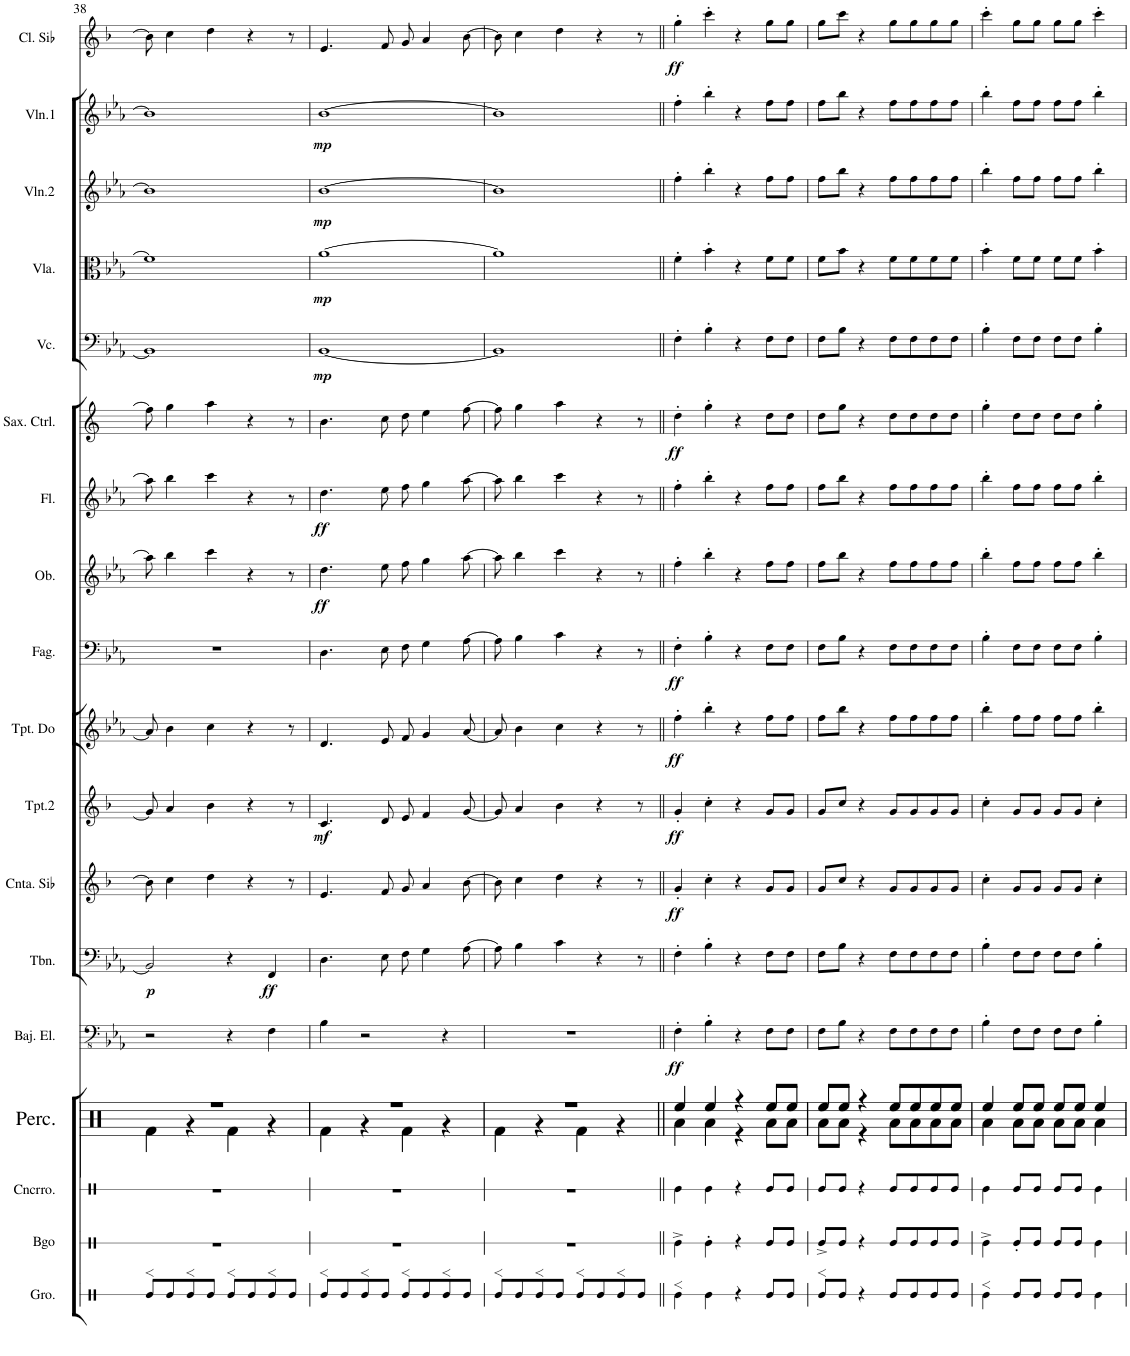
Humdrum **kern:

**kern	**kern	**kern	**kern	**kern	**dynam	**kern	**dynam	**kern	**dynam	**kern	**dynam	**kern	**dynam	**kern	**dynam	**kern	**dynam	**kern	**dynam	**kern	**dynam	**kern	**dynam	**kern	**dynam	**kern	**dynam	**kern	**dynam	**kern	**dynam
*part18	*part17	*part16	*part15	*part14	*part14	*part13	*part13	*part12	*part12	*part11	*part11	*part10	*part10	*part9	*part9	*part8	*part8	*part7	*part7	*part6	*part6	*part5	*part5	*part4	*part4	*part3	*part3	*part2	*part2	*part1	*part1
*staff18	*staff17	*staff16	*staff15	*staff14	*staff14	*staff13	*staff13	*staff12	*staff12	*staff11	*staff11	*staff10	*staff10	*staff9	*staff9	*staff8	*staff8	*staff7	*staff7	*staff6	*staff6	*staff5	*staff5	*staff4	*staff4	*staff3	*staff3	*staff2	*staff2	*staff1	*staff1
*I"Güiro	*I"Bongo	*I"Cencerro	*I"Set de percusión	*I"Bajo eléctrico	*	*I"Trombón	*	*I"Corneta en Sib	*	*I"Trompeta2 en Sib	*	*I"Trompeta en Do	*	*I"Fagot	*	*I"Oboe	*	*I"Flauta	*	*I"Saxofón contralto	*	*I"Violonchelo	*	*I"Viola	*	*I"Violín2	*	*I"Violín1	*	*I"Clarinete en Sib	*
*I'Gro.	*I'Bgo	*I'Cncrro.	*I'Perc.	*I'Baj. El.	*	*I'Tbn.	*	*I'Cnta. Sib	*	*I'Tpt.2	*	*I'Tpt. Do	*	*I'Fag.	*	*I'Ob.	*	*I'Fl.	*	*I'Sax. Ctrl.	*	*I'Vc.	*	*I'Vla.	*	*I'Vln.2	*	*I'Vln.1	*	*I'Cl. Sib	*
!!LO:PB:g=z
*clefX	*clefX	*clefX	*clefX	*clefFv4	*	*clefF4	*	*clefG2	*	*clefG2	*	*clefG2	*	*clefF4	*	*clefG2	*	*clefG2	*	*clefG2	*	*clefF4	*	*clefC3	*	*clefG2	*	*clefG2	*	*clefG2	*
*	*	*	*	*	*	*	*	*Trd1c2	*	*Trd1c2	*	*Trd1c2	*	*	*	*	*	*	*	*Trd5c9	*	*	*	*	*	*	*	*	*	*Trd1c2	*
*k[b-]	*k[b-]	*k[b-]	*k[b-]	*k[b-e-a-]	*	*k[b-e-a-]	*	*k[b-]	*	*k[b-]	*	*k[b-e-a-]	*	*k[b-e-a-]	*	*k[b-e-a-]	*	*k[b-e-a-]	*	*k[]	*	*k[b-e-a-]	*	*k[b-e-a-]	*	*k[b-e-a-]	*	*k[b-e-a-]	*	*k[b-]	*
*M4/4	*M4/4	*M4/4	*M4/4	*M4/4	*	*M4/4	*	*M4/4	*	*M4/4	*	*M4/4	*	*M4/4	*	*M4/4	*	*M4/4	*	*M4/4	*	*M4/4	*	*M4/4	*	*M4/4	*	*M4/4	*	*M4/4	*
=38	=38	=38	=38	=38	=38	=38	=38	=38	=38	=38	=38	=38	=38	=38	=38	=38	=38	=38	=38	=38	=38	=38	=38	=38	=38	=38	=38	=38	=38	=38	=38
*	*	*	*^	*	*	*	*	*	*	*	*	*	*	*	*	*	*	*	*	*	*	*	*	*	*	*	*	*	*	*	*
!	!	!	!	!	!	!	!	!LO:DY:b	!	!	!	!	!	!	!	!	!	!	!	!	!	!	!	!	!	!	!	!	!	!	!	!
8Re>/L	1r	1r	1r	4Rf\	2r	.	2BB-/]	p	8b-\]	.	8g/]	.	8a-/]	.	1r	.	8aa-\]	.	8aa-\]	.	8ff\]	.	1BB-]	.	1f]	.	1b-]	.	1b-]	.	8b-\]	.
8Re/	.	.	.	.	.	.	.	.	4cc\	.	4a/	.	4b-\	.	.	.	4bb-\	.	4bb-\	.	4gg\	.	.	.	.	.	.	.	.	.	4cc\	.
8Re>/	.	.	.	4r	.	.	.	.	.	.	.	.	.	.	.	.	.	.	.	.	.	.	.	.	.	.	.	.	.	.	.	.
8Re/J	.	.	.	.	.	.	.	.	4dd\	.	4b-\	.	4cc\	.	.	.	4ccc\	.	4ccc\	.	4aa\	.	.	.	.	.	.	.	.	.	4dd\	.
8Re>/L	.	.	.	4Rf\	4r	.	4r	.	.	.	.	.	.	.	.	.	.	.	.	.	.	.	.	.	.	.	.	.	.	.	.	.
8Re/	.	.	.	.	.	.	.	.	4r	.	4r	.	4r	.	.	.	4r	.	4r	.	4r	.	.	.	.	.	.	.	.	.	4r	.
!	!	!	!	!	!	!	!	!LO:DY:b	!	!	!	!	!	!	!	!	!	!	!	!	!	!	!	!	!	!	!	!	!	!	!	!
8Re>/	.	.	.	4r	4FF\	.	4FF/	ff	.	.	.	.	.	.	.	.	.	.	.	.	.	.	.	.	.	.	.	.	.	.	.	.
8Re/J	.	.	.	.	.	.	.	.	8r	.	8r	.	8r	.	.	.	8r	.	8r	.	8r	.	.	.	.	.	.	.	.	.	8r	.
=39	=39	=39	=39	=39	=39	=39	=39	=39	=39	=39	=39	=39	=39	=39	=39	=39	=39	=39	=39	=39	=39	=39	=39	=39	=39	=39	=39	=39	=39	=39	=39	=39
!	!	!	!	!	!	!	!	!	!	!	!	!LO:DY:b	!	!	!	!	!	!LO:DY:b	!	!LO:DY:b	!	!	!	!LO:DY:b	!	!LO:DY:b	!	!LO:DY:b	!	!LO:DY:b	!	!
8Re>/L	1r	1r	1r	4Rf\	4BB-\	.	4.D\	.	4.e/	.	4.c/	mf	4.d/	.	4.D\	.	4.dd\	ff	4.dd\	ff	4.b\	.	[1BB-	mp	[1a-	mp	[1b-	mp	[1b-	mp	4.e/	.
8Re/	.	.	.	.	.	.	.	.	.	.	.	.	.	.	.	.	.	.	.	.	.	.	.	.	.	.	.	.	.	.	.	.
8Re>/	.	.	.	4r	2r	.	.	.	.	.	.	.	.	.	.	.	.	.	.	.	.	.	.	.	.	.	.	.	.	.	.	.
8Re/J	.	.	.	.	.	.	8E-\	.	8f/	.	8d/	.	8e-/	.	8E-\	.	8ee-\	.	8ee-\	.	8cc\	.	.	.	.	.	.	.	.	.	8f/	.
8Re>/L	.	.	.	4Rf\	.	.	8F\	.	8g/	.	8e/	.	8f/	.	8F\	.	8ff\	.	8ff\	.	8dd\	.	.	.	.	.	.	.	.	.	8g/	.
8Re/	.	.	.	.	.	.	4G\	.	4a/	.	4f/	.	4g/	.	4G\	.	4gg\	.	4gg\	.	4ee\	.	.	.	.	.	.	.	.	.	4a/	.
8Re>/	.	.	.	4r	4r	.	.	.	.	.	.	.	.	.	.	.	.	.	.	.	.	.	.	.	.	.	.	.	.	.	.	.
8Re/J	.	.	.	.	.	.	[8A-\	.	[8b-\	.	[8g/	.	[8a-/	.	[8A-\	.	[8aa-\	.	[8aa-\	.	[8ff\	.	.	.	.	.	.	.	.	.	[8b-\	.
=40	=40	=40	=40	=40	=40	=40	=40	=40	=40	=40	=40	=40	=40	=40	=40	=40	=40	=40	=40	=40	=40	=40	=40	=40	=40	=40	=40	=40	=40	=40	=40	=40
8Re>/L	1r	1r	1r	4Rf\	1r	.	8A-\]	.	8b-\]	.	8g/]	.	8a-/]	.	8A-\]	.	8aa-\]	.	8aa-\]	.	8ff\]	.	1BB-]	.	1a-]	.	1b-]	.	1b-]	.	8b-\]	.
8Re/	.	.	.	.	.	.	4B-\	.	4cc\	.	4a/	.	4b-\	.	4B-\	.	4bb-\	.	4bb-\	.	4gg\	.	.	.	.	.	.	.	.	.	4cc\	.
8Re>/	.	.	.	4r	.	.	.	.	.	.	.	.	.	.	.	.	.	.	.	.	.	.	.	.	.	.	.	.	.	.	.	.
8Re/J	.	.	.	.	.	.	4c\	.	4dd\	.	4b-\	.	4cc\	.	4c\	.	4ccc\	.	4ccc\	.	4aa\	.	.	.	.	.	.	.	.	.	4dd\	.
8Re>/L	.	.	.	4Rf\	.	.	.	.	.	.	.	.	.	.	.	.	.	.	.	.	.	.	.	.	.	.	.	.	.	.	.	.
8Re/	.	.	.	.	.	.	4r	.	4r	.	4r	.	4r	.	4r	.	4r	.	4r	.	4r	.	.	.	.	.	.	.	.	.	4r	.
8Re>/	.	.	.	4r	.	.	.	.	.	.	.	.	.	.	.	.	.	.	.	.	.	.	.	.	.	.	.	.	.	.	.	.
8Re/J	.	.	.	.	.	.	8r	.	8r	.	8r	.	8r	.	8r	.	8r	.	8r	.	8r	.	.	.	.	.	.	.	.	.	8r	.
=41||	=41||	=41||	=41||	=41||	=41||	=41||	=41||	=41||	=41||	=41||	=41||	=41||	=41||	=41||	=41||	=41||	=41||	=41||	=41||	=41||	=41||	=41||	=41||	=41||	=41||	=41||	=41||	=41||	=41||	=41||	=41||	=41||
!	!	!	!	!	!	!LO:DY:b	!	!	!	!LO:DY:b	!	!LO:DY:b	!	!LO:DY:b	!	!LO:DY:b	!	!	!	!	!	!LO:DY:b	!	!	!	!	!	!	!	!	!	!LO:DY:b
4Re>\	4Re^\	4Re\	4Ree/	4Ra\	4FF'\	ff	4F'\	.	4g'/	ff	4g'/	ff	4ff'\	ff	4F'\	ff	4ff'\	.	4ff'\	.	4dd'\	ff	4F'\	.	4f'\	.	4ff'\	.	4ff'\	.	4gg'\	ff
4Re\	4Re'\	4Re\	4Ree/	4Ra\	4BB-'\	.	4B-'\	.	4cc'\	.	4cc'\	.	4bb-'\	.	4B-'\	.	4bb-'\	.	4bb-'\	.	4gg'\	.	4B-'\	.	4b-'\	.	4bb-'\	.	4bb-'\	.	4ccc'\	.
4r	4r	4r	4r	4r	4r	.	4r	.	4r	.	4r	.	4r	.	4r	.	4r	.	4r	.	4r	.	4r	.	4r	.	4r	.	4r	.	4r	.
8Re/L	8Re/L	8Re/L	8Ree/L	8Ra\L	8FF\L	.	8F\L	.	8g/L	.	8g/L	.	8ff\L	.	8F\L	.	8ff\L	.	8ff\L	.	8dd\L	.	8F\L	.	8f\L	.	8ff\L	.	8ff\L	.	8gg\L	.
8Re/J	8Re/J	8Re/J	8Ree/J	8Ra\J	8FF\J	.	8F\J	.	8g/J	.	8g/J	.	8ff\J	.	8F\J	.	8ff\J	.	8ff\J	.	8dd\J	.	8F\J	.	8f\J	.	8ff\J	.	8ff\J	.	8gg\J	.
=42	=42	=42	=42	=42	=42	=42	=42	=42	=42	=42	=42	=42	=42	=42	=42	=42	=42	=42	=42	=42	=42	=42	=42	=42	=42	=42	=42	=42	=42	=42	=42	=42
8Re>/L	8Re^/L	8Re/L	8Ree/L	8Ra\L	8FF\L	.	8F\L	.	8g/L	.	8g/L	.	8ff\L	.	8F\L	.	8ff\L	.	8ff\L	.	8dd\L	.	8F\L	.	8f\L	.	8ff\L	.	8ff\L	.	8gg\L	.
8Re/J	8Re/J	8Re/J	8Ree/J	8Ra\J	8BB-\J	.	8B-\J	.	8cc/J	.	8cc/J	.	8bb-\J	.	8B-\J	.	8bb-\J	.	8bb-\J	.	8gg\J	.	8B-\J	.	8b-\J	.	8bb-\J	.	8bb-\J	.	8ccc\J	.
4r	4r	4r	4r	4r	4r	.	4r	.	4r	.	4r	.	4r	.	4r	.	4r	.	4r	.	4r	.	4r	.	4r	.	4r	.	4r	.	4r	.
8Re/L	8Re/L	8Re/L	8Ree/L	8Ra\L	8FF\L	.	8F\L	.	8g/L	.	8g/L	.	8ff\L	.	8F\L	.	8ff\L	.	8ff\L	.	8dd\L	.	8F\L	.	8f\L	.	8ff\L	.	8ff\L	.	8gg\L	.
8Re/	8Re/	8Re/	8Ree/	8Ra\	8FF\	.	8F\	.	8g/	.	8g/	.	8ff\	.	8F\	.	8ff\	.	8ff\	.	8dd\	.	8F\	.	8f\	.	8ff\	.	8ff\	.	8gg\	.
8Re/	8Re/	8Re/	8Ree/	8Ra\	8FF\	.	8F\	.	8g/	.	8g/	.	8ff\	.	8F\	.	8ff\	.	8ff\	.	8dd\	.	8F\	.	8f\	.	8ff\	.	8ff\	.	8gg\	.
8Re/J	8Re/J	8Re/J	8Ree/J	8Ra\J	8FF\J	.	8F\J	.	8g/J	.	8g/J	.	8ff\J	.	8F\J	.	8ff\J	.	8ff\J	.	8dd\J	.	8F\J	.	8f\J	.	8ff\J	.	8ff\J	.	8gg\J	.
=43	=43	=43	=43	=43	=43	=43	=43	=43	=43	=43	=43	=43	=43	=43	=43	=43	=43	=43	=43	=43	=43	=43	=43	=43	=43	=43	=43	=43	=43	=43	=43	=43
4Re>\	4Re^\	4Re\	4Ree/	4Ra\	4BB-'\	.	4B-'\	.	4cc'\	.	4cc'\	.	4bb-'\	.	4B-'\	.	4bb-'\	.	4bb-'\	.	4gg'\	.	4B-'\	.	4b-'\	.	4bb-'\	.	4bb-'\	.	4ccc'\	.
8Re/L	8Re'/L	8Re/L	8Ree/L	8Ra\L	8FF\L	.	8F\L	.	8g/L	.	8g/L	.	8ff\L	.	8F\L	.	8ff\L	.	8ff\L	.	8dd\L	.	8F\L	.	8f\L	.	8ff\L	.	8ff\L	.	8gg\L	.
8Re/J	8Re/J	8Re/J	8Ree/J	8Ra\J	8FF\J	.	8F\J	.	8g/J	.	8g/J	.	8ff\J	.	8F\J	.	8ff\J	.	8ff\J	.	8dd\J	.	8F\J	.	8f\J	.	8ff\J	.	8ff\J	.	8gg\J	.
8Re/L	8Re/L	8Re/L	8Ree/L	8Ra\L	8FF\L	.	8F\L	.	8g/L	.	8g/L	.	8ff\L	.	8F\L	.	8ff\L	.	8ff\L	.	8dd\L	.	8F\L	.	8f\L	.	8ff\L	.	8ff\L	.	8gg\L	.
8Re/J	8Re/J	8Re/J	8Ree/J	8Ra\J	8FF\J	.	8F\J	.	8g/J	.	8g/J	.	8ff\J	.	8F\J	.	8ff\J	.	8ff\J	.	8dd\J	.	8F\J	.	8f\J	.	8ff\J	.	8ff\J	.	8gg\J	.
4Re\	4Re\	4Re\	4Ree/	4Ra\	4BB-'\	.	4B-'\	.	4cc'\	.	4cc'\	.	4bb-'\	.	4B-'\	.	4bb-'\	.	4bb-'\	.	4gg'\	.	4B-'\	.	4b-'\	.	4bb-'\	.	4bb-'\	.	4ccc'\	.
*	*	*	*v	*v	*	*	*	*	*	*	*	*	*	*	*	*	*	*	*	*	*	*	*	*	*	*	*	*	*	*	*	*
=	=	=	=	=	=	=	=	=	=	=	=	=	=	=	=	=	=	=	=	=	=	=	=	=	=	=	=	=	=	=	=
*-	*-	*-	*-	*-	*-	*-	*-	*-	*-	*-	*-	*-	*-	*-	*-	*-	*-	*-	*-	*-	*-	*-	*-	*-	*-	*-	*-	*-	*-	*-	*-
